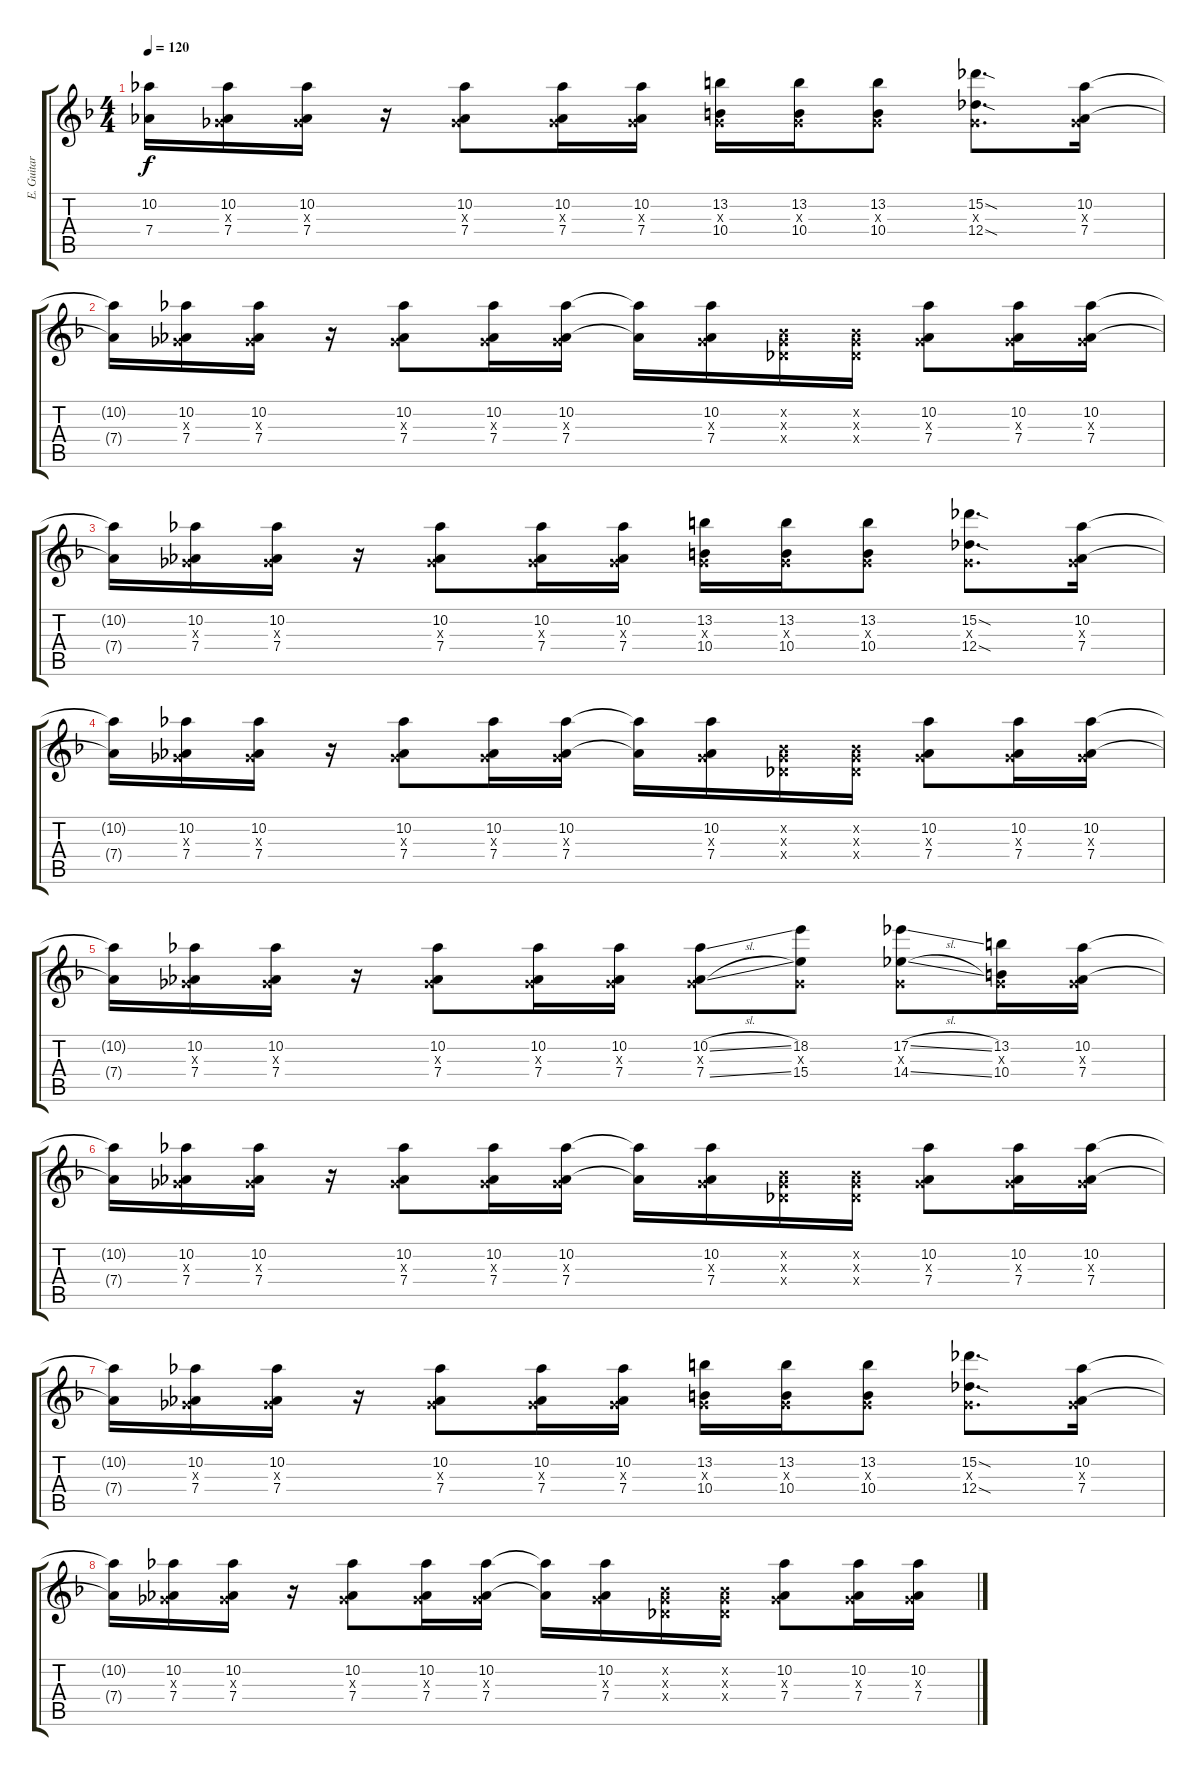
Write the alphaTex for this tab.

\track ("E. Guitar I" "E. Guitar ") {instrument distortionguitar}
\staff {score tabs}
\tuning (Eb4 Bb3 Gb3 Db3 Ab2 Db2) {hide}
\ts (4 4)
\tempo 120
\clef g2
\ks f
(10.2{t} 7.4{t}).16{dy f} (10.2 0.3{x} 7.4).16 (10.2 0.3{x} 7.4).16 r.16 (10.2 0.3{x} 7.4).8 (10.2 0.3{x} 7.4).16 (10.2 0.3{x} 7.4).16 (13.2 0.3{x} 10.4).16 (13.2 0.3{x} 10.4).16 (13.2 0.3{x} 10.4).8 (15.2{sod} 0.3{x} 12.4{sod}).8{d} (10.2 0.3{x} 7.4).16 |
(10.2{t} 7.4{t}).16 (10.2 0.3{x} 7.4).16 (10.2 0.3{x} 7.4).16 r.16 (10.2 0.3{x} 7.4).8 (10.2 0.3{x} 7.4).16 (10.2 0.3{x} 7.4).16 (10.2{t} 7.4{t}).16 (10.2 0.3{x} 7.4).16 (0.2{x} 0.3{x} 0.4{x}).16 (0.2{x} 0.3{x} 0.4{x}).16 (10.2 0.3{x} 7.4).8 (10.2 0.3{x} 7.4).16 (10.2 0.3{x} 7.4).16 |
(10.2{t} 7.4{t}).16 (10.2 0.3{x} 7.4).16 (10.2 0.3{x} 7.4).16 r.16 (10.2 0.3{x} 7.4).8 (10.2 0.3{x} 7.4).16 (10.2 0.3{x} 7.4).16 (13.2 0.3{x} 10.4).16 (13.2 0.3{x} 10.4).16 (13.2 0.3{x} 10.4).8 (15.2{sod} 0.3{x} 12.4{sod}).8{d} (10.2 0.3{x} 7.4).16 |
(10.2{t} 7.4{t}).16 (10.2 0.3{x} 7.4).16 (10.2 0.3{x} 7.4).16 r.16 (10.2 0.3{x} 7.4).8 (10.2 0.3{x} 7.4).16 (10.2 0.3{x} 7.4).16 (10.2{t} 7.4{t}).16 (10.2 0.3{x} 7.4).16 (0.2{x} 0.3{x} 0.4{x}).16 (0.2{x} 0.3{x} 0.4{x}).16 (10.2 0.3{x} 7.4).8 (10.2 0.3{x} 7.4).16 (10.2 0.3{x} 7.4).16 |
(10.2{t} 7.4{t}).16 (10.2 0.3{x} 7.4).16 (10.2 0.3{x} 7.4).16 r.16 (10.2 0.3{x} 7.4).8 (10.2 0.3{x} 7.4).16 (10.2 0.3{x} 7.4).16 (10.2{sl} 0.3{x} 7.4{sl}).8 (18.2 0.3{x} 15.4).8 (17.2{sl} 0.3{x} 14.4{sl}).8 (13.2 0.3{x} 10.4).16 (10.2 0.3{x} 7.4).16 |
(10.2{t} 7.4{t}).16 (10.2 0.3{x} 7.4).16 (10.2 0.3{x} 7.4).16 r.16 (10.2 0.3{x} 7.4).8 (10.2 0.3{x} 7.4).16 (10.2 0.3{x} 7.4).16 (10.2{t} 7.4{t}).16 (10.2 0.3{x} 7.4).16 (0.2{x} 0.3{x} 0.4{x}).16 (0.2{x} 0.3{x} 0.4{x}).16 (10.2 0.3{x} 7.4).8 (10.2 0.3{x} 7.4).16 (10.2 0.3{x} 7.4).16 |
(10.2{t} 7.4{t}).16 (10.2 0.3{x} 7.4).16 (10.2 0.3{x} 7.4).16 r.16 (10.2 0.3{x} 7.4).8 (10.2 0.3{x} 7.4).16 (10.2 0.3{x} 7.4).16 (13.2 0.3{x} 10.4).16 (13.2 0.3{x} 10.4).16 (13.2 0.3{x} 10.4).8 (15.2{sod} 0.3{x} 12.4{sod}).8{d} (10.2 0.3{x} 7.4).16 |
(10.2{t} 7.4{t}).16 (10.2 0.3{x} 7.4).16 (10.2 0.3{x} 7.4).16 r.16 (10.2 0.3{x} 7.4).8 (10.2 0.3{x} 7.4).16 (10.2 0.3{x} 7.4).16 (10.2{t} 7.4{t}).16 (10.2 0.3{x} 7.4).16 (0.2{x} 0.3{x} 0.4{x}).16 (0.2{x} 0.3{x} 0.4{x}).16 (10.2 0.3{x} 7.4).8 (10.2 0.3{x} 7.4).16 (10.2{sl} 0.3{x} 7.4{sl}).16
